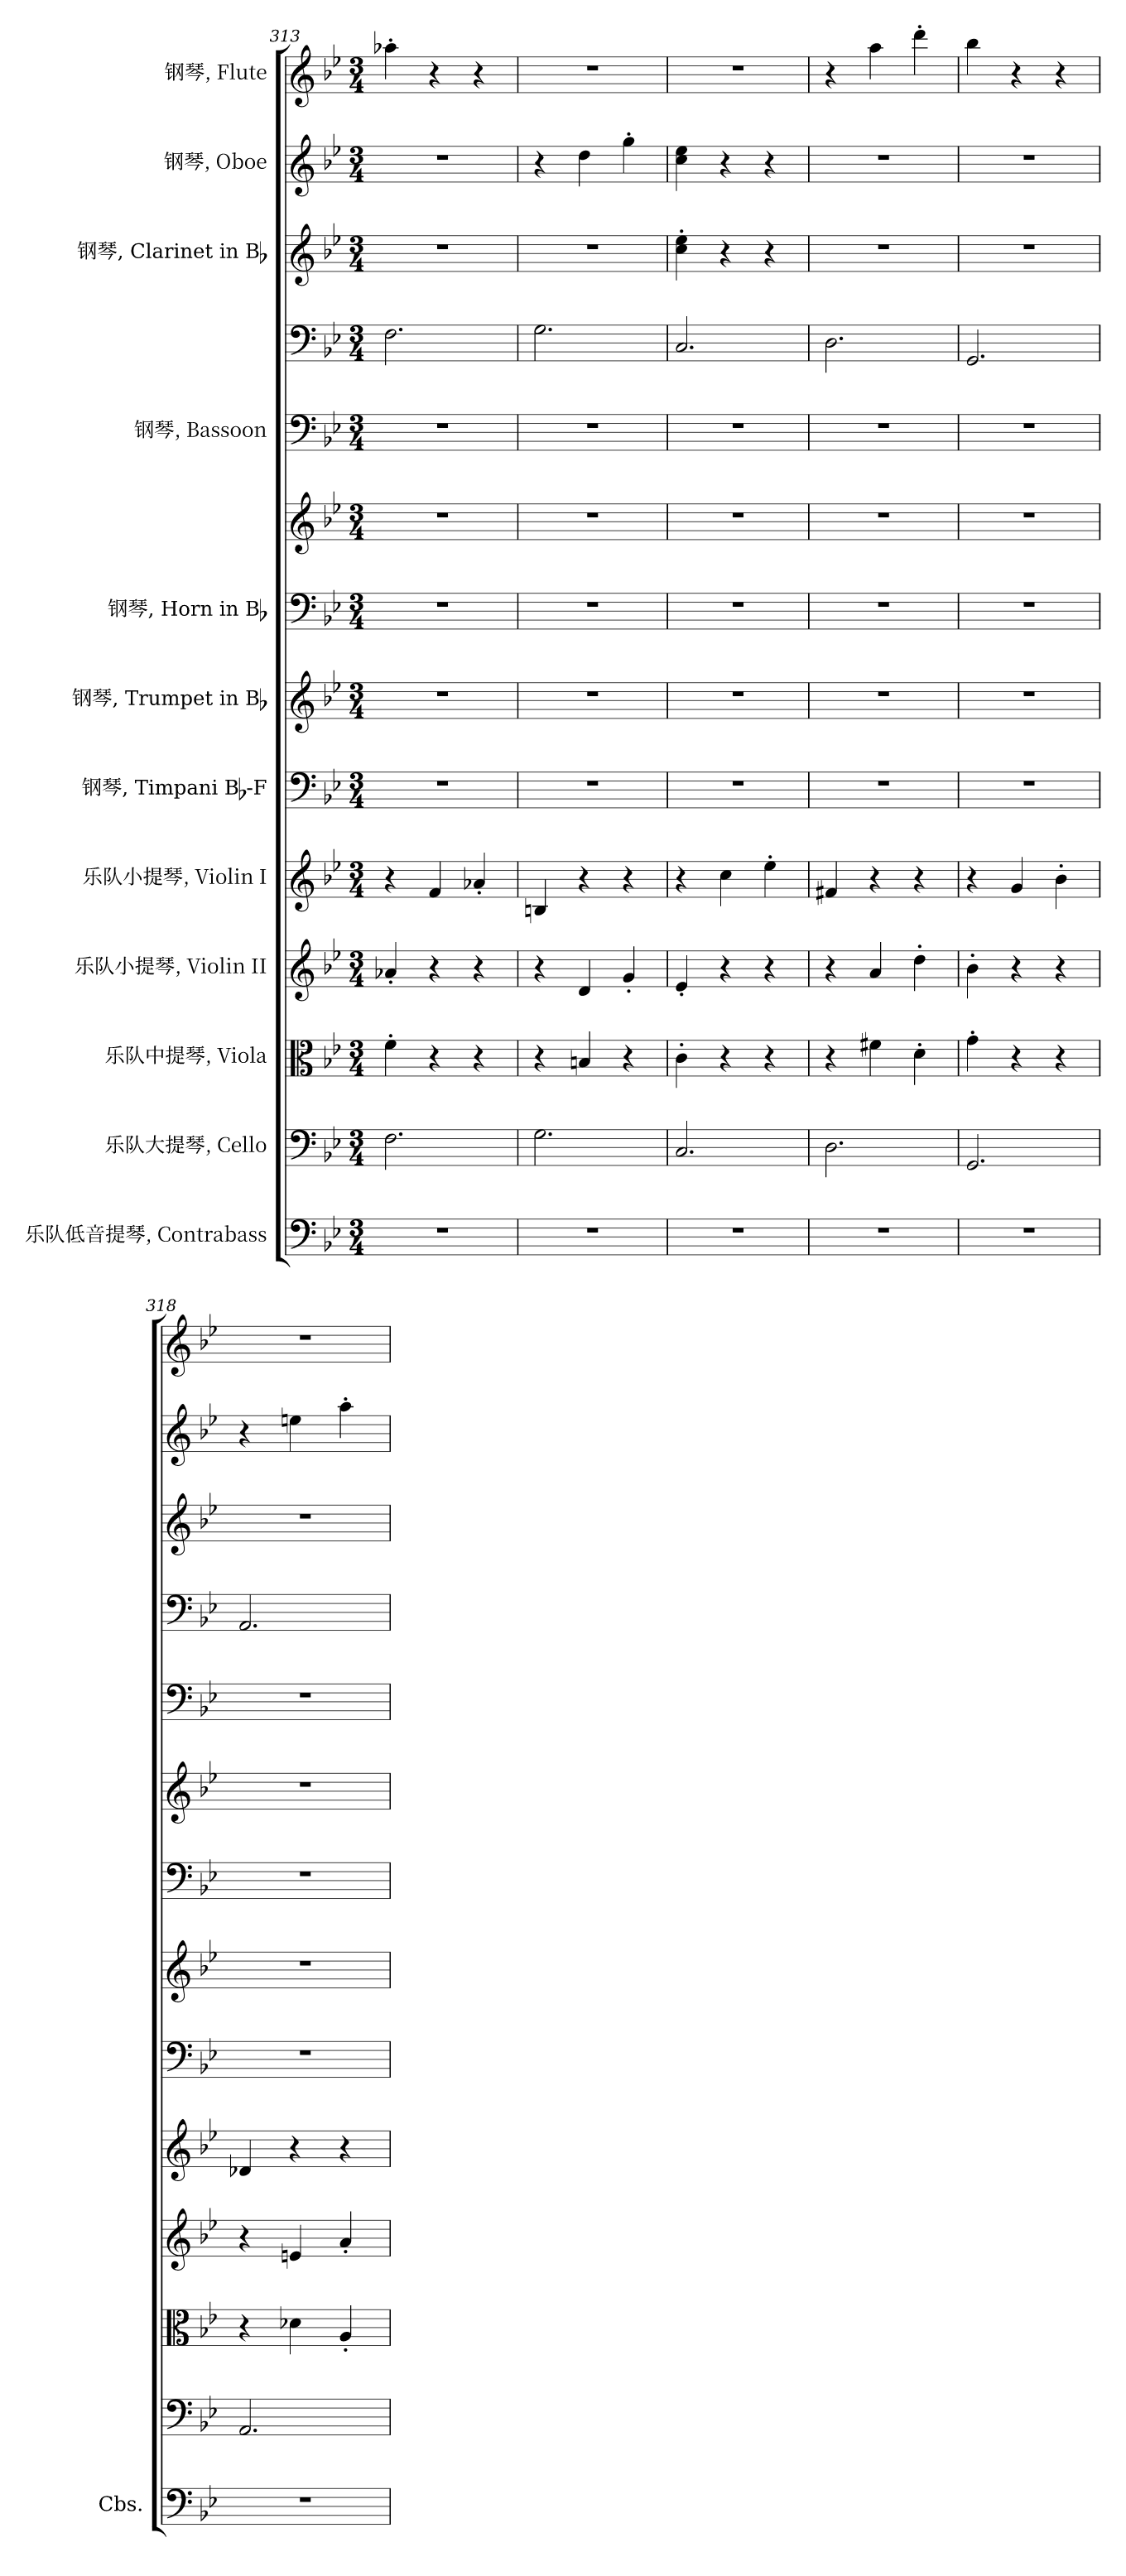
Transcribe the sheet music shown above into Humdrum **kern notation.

**kern	**kern	**kern	**kern	**kern	**kern	**kern	**kern	**kern	**kern	**kern	**kern	**kern	**kern
*part12	*part11	*part10	*part9	*part8	*part7	*part6	*part5	*part5	*part4	*part4	*part3	*part2	*part1
*staff14	*staff13	*staff12	*staff11	*staff10	*staff9	*staff8	*staff7	*staff6	*staff5	*staff4	*staff3	*staff2	*staff1
*I"乐队低音提琴, Contrabass	*I"乐队大提琴, Cello	*I"乐队中提琴, Viola	*I"乐队小提琴, Violin II	*I"乐队小提琴, Violin I	*I"钢琴, Timpani Bb-F	*I"钢琴, Trumpet in Bb	*I"钢琴, Horn in Bb	*	*I"钢琴, Bassoon	*	*I"钢琴, Clarinet in Bb	*I"钢琴, Oboe	*I"钢琴, Flute
*I'Cbs.	*	*	*	*	*	*	*	*	*	*	*	*	*
*clefF4	*clefF4	*clefC3	*clefG2	*clefG2	*clefF4	*clefG2	*clefF4	*clefG2	*clefF4	*clefF4	*clefG2	*clefG2	*clefG2
*ITrd7c12	*	*	*	*	*	*	*	*	*	*	*	*	*
*k[b-e-]	*k[b-e-]	*k[b-e-]	*k[b-e-]	*k[b-e-]	*k[b-e-]	*k[b-e-]	*k[b-e-]	*k[b-e-]	*k[b-e-]	*k[b-e-]	*k[b-e-]	*k[b-e-]	*k[b-e-]
*M3/4	*M3/4	*M3/4	*M3/4	*M3/4	*M3/4	*M3/4	*M3/4	*M3/4	*M3/4	*M3/4	*M3/4	*M3/4	*M3/4
=313	=313	=313	=313	=313	=313	=313	=313	=313	=313	=313	=313	=313	=313
2.r	2.F\	4f'\	4a-X'/	4r	2.r	2.r	2.r	2.r	2.r	2.F\	2.r	2.r	4aa-X'\
.	.	4r	4r	4f/	.	.	.	.	.	.	.	.	4r
.	.	4r	4r	4a-X'/	.	.	.	.	.	.	.	.	4r
=314	=314	=314	=314	=314	=314	=314	=314	=314	=314	=314	=314	=314	=314
2.r	2.G\	4r	4r	4Bn/	2.r	2.r	2.r	2.r	2.r	2.G\	2.r	4r	2.r
.	.	4Bn/	4d/	4r	.	.	.	.	.	.	.	4dd\	.
.	.	4r	4g'/	4r	.	.	.	.	.	.	.	4gg'\	.
=315	=315	=315	=315	=315	=315	=315	=315	=315	=315	=315	=315	=315	=315
2.r	2.C/	4c'\	4e-'/	4r	2.r	2.r	2.r	2.r	2.r	2.C/	4cc\' 4ee-\'	4cc\ 4ee-\	2.r
.	.	4r	4r	4cc\	.	.	.	.	.	.	4r	4r	.
.	.	4r	4r	4ee-'\	.	.	.	.	.	.	4r	4r	.
!!LO:PB:g=z
=316	=316	=316	=316	=316	=316	=316	=316	=316	=316	=316	=316	=316	=316
2.r	2.D\	4r	4r	4f#X/	2.r	2.r	2.r	2.r	2.r	2.D\	2.r	2.r	4r
.	.	4f#X\	4a/	4r	.	.	.	.	.	.	.	.	4aa\
.	.	4d'\	4dd'\	4r	.	.	.	.	.	.	.	.	4ddd'\
=317	=317	=317	=317	=317	=317	=317	=317	=317	=317	=317	=317	=317	=317
2.r	2.GG/	4g'\	4b-'\	4r	2.r	2.r	2.r	2.r	2.r	2.GG/	2.r	2.r	4bb-\
.	.	4r	4r	4g/	.	.	.	.	.	.	.	.	4r
.	.	4r	4r	4b-'\	.	.	.	.	.	.	.	.	4r
=318	=318	=318	=318	=318	=318	=318	=318	=318	=318	=318	=318	=318	=318
2.r	2.AA/	4r	4r	4d-X/	2.r	2.r	2.r	2.r	2.r	2.AA/	2.r	4r	2.r
.	.	4d-X\	4en/	4r	.	.	.	.	.	.	.	4een\	.
.	.	4A'/	4a'/	4r	.	.	.	.	.	.	.	4aa'\	.
=	=	=	=	=	=	=	=	=	=	=	=	=	=
*-	*-	*-	*-	*-	*-	*-	*-	*-	*-	*-	*-	*-	*-
